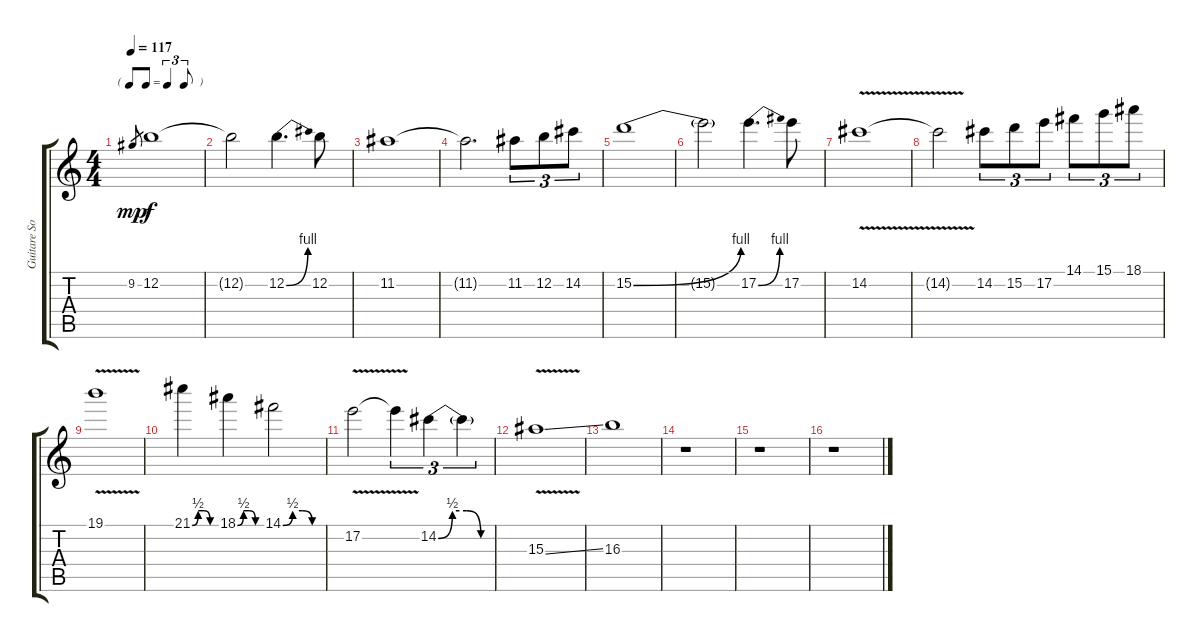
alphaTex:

\track ("Guitare Solo" "Guitare So") {instrument distortionguitar}
\staff {score tabs}
\tuning (E4 B3 G3 D3 A2 E2) {hide}
\ts (4 4)
\tf triplet8th
\tempo 117
\clef g2
\ks c
9.2.8{gr dy mp} 12.2.1{dy f} |
12.2{t}.2 12.2{be (bend 0 0 60 4)}.4{d} 12.2.8 |
11.2.1 |
11.2{t}.2{d} 11.2.8{tu (3 2)} 12.2.8{tu (3 2)} 14.2.8{tu (3 2)} |
15.2{be (bend 0 0 60 4)}.1 |
15.2{t}.2 17.2{be (bend 0 0 60 4)}.4{d} 17.2.8 |
14.2{v}.1 |
14.2{t}.2 14.2.8{tu (3 2)} 15.2.8{tu (3 2)} 17.2.8{tu (3 2)} 14.1.8{tu (3 2)} 15.1.8{tu (3 2)} 18.1.8{tu (3 2)} |
19.1{v}.1 |
21.1{be (custom 0 0 15 2 30 2 45 0 60 0)}.4 18.1{be (custom 0 0 15 2 30 2 45 0 60 0)}.4 14.1{be (custom 0 0 15 2 30 2 45 0 60 0)}.2 |
17.2{v}.2 17.2{t}.4{tu (3 2)} 14.2{be (custom 0 0 15 2 30 2 45 0 60 0)}.4{tu (3 2)} 14.2{t}.4{tu (3 2)} |
15.3{v ss}.1 |
16.3.1 |
r.1 |
r.1 |
r.1
